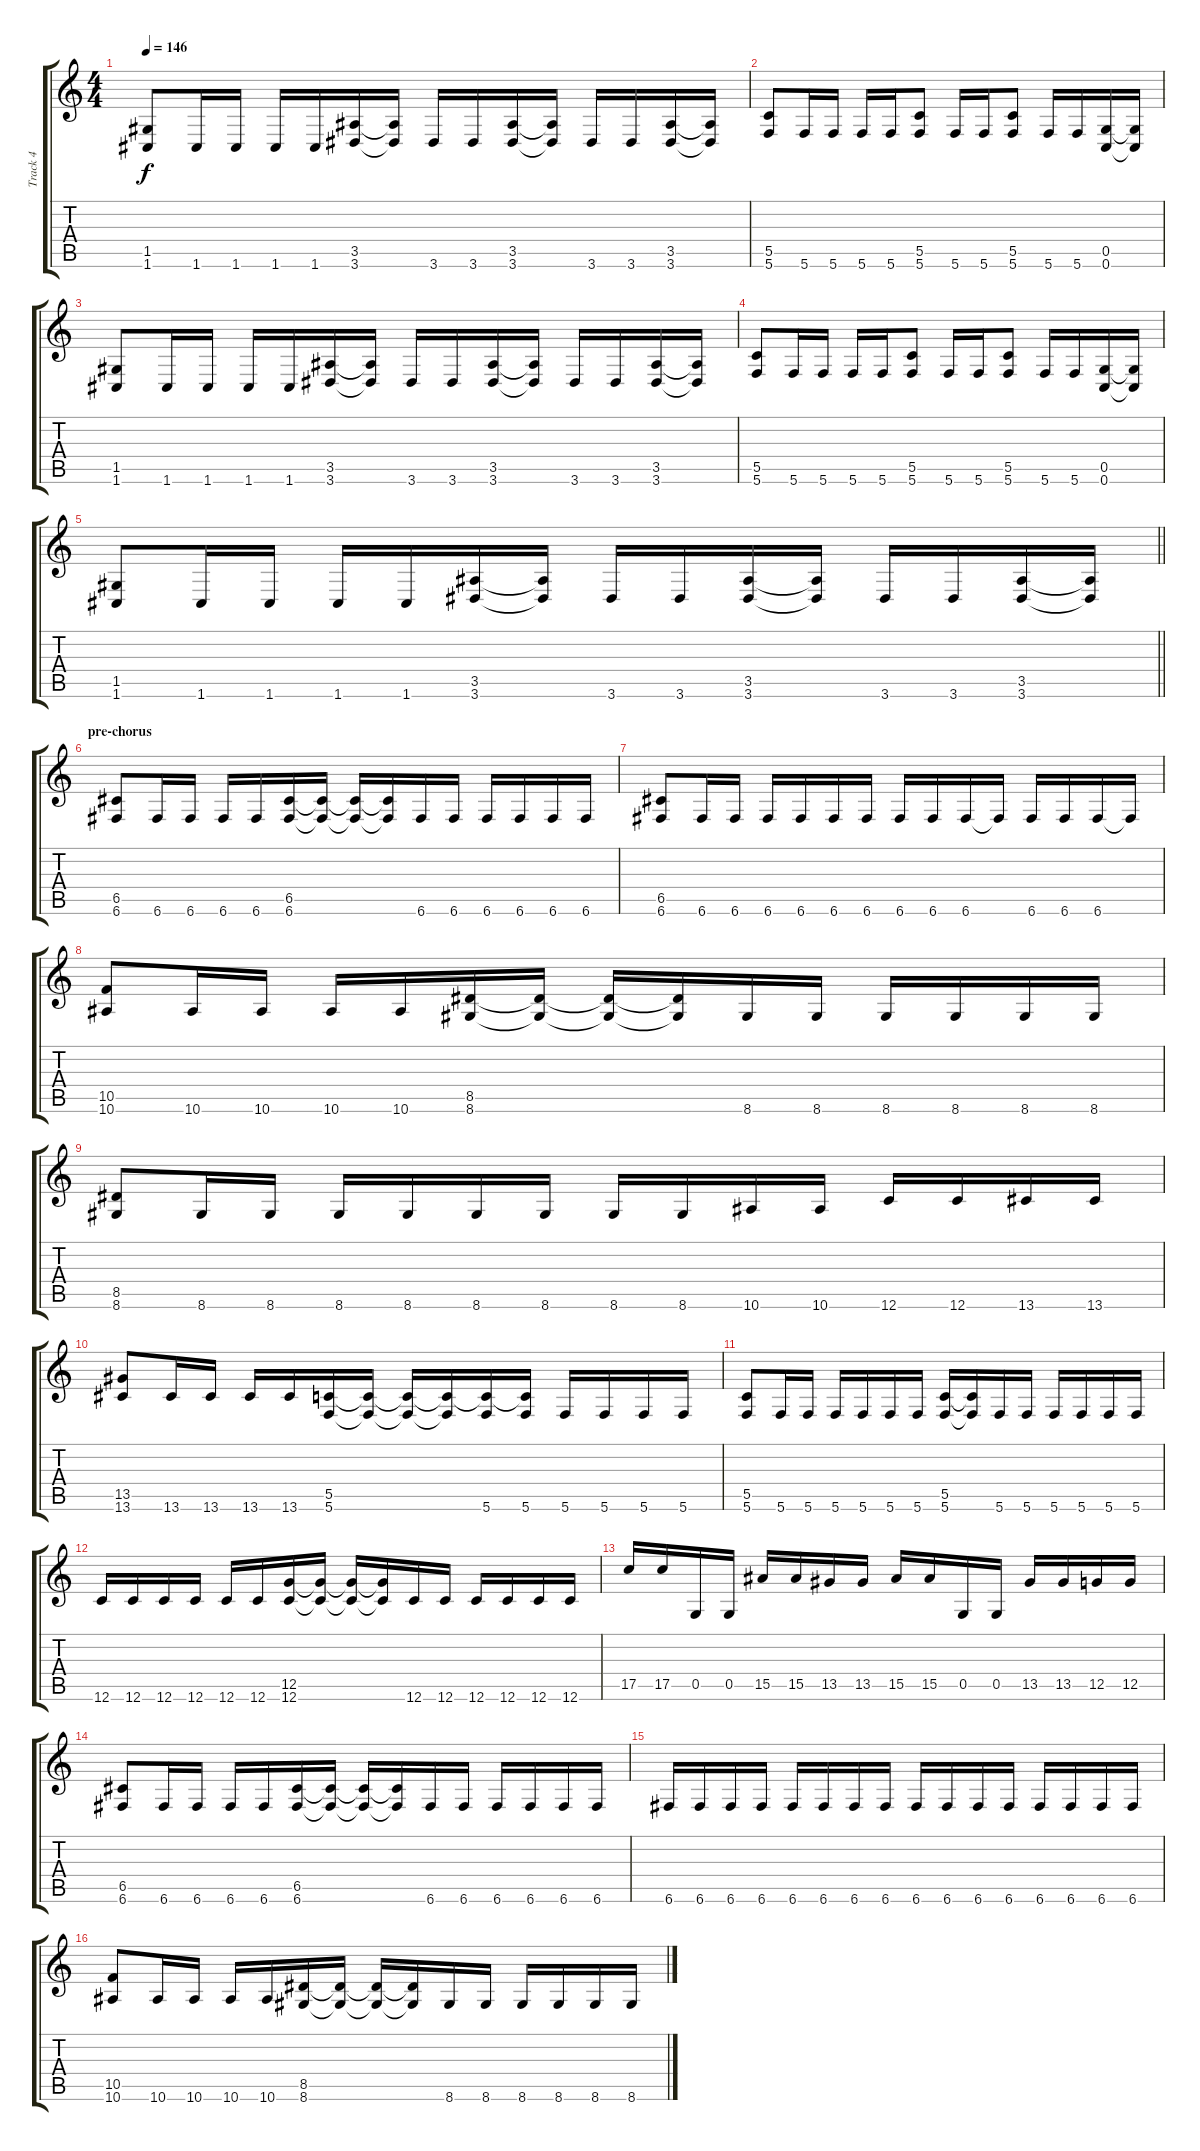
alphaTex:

\track ("Track 4" "Track 4") {instrument distortionguitar}
\staff {score tabs}
\tuning (D4 A3 F3 C3 G2 C2) {hide}
\ts (4 4)
\tempo 146
\clef g2
\ks c
(1.5 1.6).8{dy f} 1.6.16 1.6.16 1.6.16 1.6.16 (3.5 3.6).16 (3.5{t} 3.6{t}).16 3.6.16 3.6.16 (3.5 3.6).16 (3.5{t} 3.6{t}).16 3.6.16 3.6.16 (3.5 3.6).16 (3.5{t} 3.6{t}).16 |
(5.5 5.6).8 5.6.16 5.6.16 5.6.16 5.6.16 (5.5 5.6).8 5.6.16 5.6.16 (5.5 5.6).8 5.6.16 5.6.16 (0.5 0.6).16 (0.5{t} 0.6{t}).16 |
(1.5 1.6).8 1.6.16 1.6.16 1.6.16 1.6.16 (3.5 3.6).16 (3.5{t} 3.6{t}).16 3.6.16 3.6.16 (3.5 3.6).16 (3.5{t} 3.6{t}).16 3.6.16 3.6.16 (3.5 3.6).16 (3.5{t} 3.6{t}).16 |
(5.5 5.6).8 5.6.16 5.6.16 5.6.16 5.6.16 (5.5 5.6).8 5.6.16 5.6.16 (5.5 5.6).8 5.6.16 5.6.16 (0.5 0.6).16 (0.5{t} 0.6{t}).16 |
\barLineRight lightlight
(1.5 1.6).8 1.6.16 1.6.16 1.6.16 1.6.16 (3.5 3.6).16 (3.5{t} 3.6{t}).16 3.6.16 3.6.16 (3.5 3.6).16 (3.5{t} 3.6{t}).16 3.6.16 3.6.16 (3.5 3.6).16 (3.5{t} 3.6{t}).16 |
\section ("" "pre-chorus")
(6.5 6.6).8 6.6.16 6.6.16 6.6.16 6.6.16 (6.5 6.6).16 (6.5{t} 6.6{t}).16 (6.5{t} 6.6{t}).16 (6.5{t} 6.6{t}).16 6.6.16 6.6.16 6.6.16 6.6.16 6.6.16 6.6.16 |
(6.5 6.6).8 6.6.16 6.6.16 6.6.16 6.6.16 6.6.16 6.6.16 6.6.16 6.6.16 6.6.16 6.6{t}.16 6.6.16 6.6.16 6.6.16 6.6{t}.16 |
(10.5 10.6).8 10.6.16 10.6.16 10.6.16 10.6.16 (8.5 8.6).16 (8.5{t} 8.6{t}).16 (8.5{t} 8.6{t}).16 (8.5{t} 8.6{t}).16 8.6.16 8.6.16 8.6.16 8.6.16 8.6.16 8.6.16 |
(8.5 8.6).8 8.6.16 8.6.16 8.6.16 8.6.16 8.6.16 8.6.16 8.6.16 8.6.16 10.6.16 10.6.16 12.6.16 12.6.16 13.6.16 13.6.16 |
(13.5 13.6).8 13.6.16 13.6.16 13.6.16 13.6.16 (5.5 5.6).16 (5.5{t} 5.6{t}).16 (5.5{t} 5.6{t}).16 (5.5{t} 5.6{t}).16 (5.5{t} 5.6).16 (5.5{t} 5.6).16 5.6.16 5.6.16 5.6.16 5.6.16 |
(5.5 5.6).8 5.6.16 5.6.16 5.6.16 5.6.16 5.6.16 5.6.16 (5.5 5.6).16 (5.5{t} 5.6{t}).16 5.6.16 5.6.16 5.6.16 5.6.16 5.6.16 5.6.16 |
12.6.16 12.6.16 12.6.16 12.6.16 12.6.16 12.6.16 (12.5 12.6).16 (12.5{t} 12.6{t}).16 (12.5{t} 12.6{t}).16 (12.5{t} 12.6{t}).16 12.6.16 12.6.16 12.6.16 12.6.16 12.6.16 12.6.16 |
17.5.16 17.5.16 0.5.16 0.5.16 15.5.16 15.5.16 13.5.16 13.5.16 15.5.16 15.5.16 0.5.16 0.5.16 13.5.16 13.5.16 12.5.16 12.5.16 |
(6.5 6.6).8 6.6.16 6.6.16 6.6.16 6.6.16 (6.5 6.6).16 (6.5{t} 6.6{t}).16 (6.5{t} 6.6{t}).16 (6.5{t} 6.6{t}).16 6.6.16 6.6.16 6.6.16 6.6.16 6.6.16 6.6.16 |
6.6.16 6.6.16 6.6.16 6.6.16 6.6.16 6.6.16 6.6.16 6.6.16 6.6.16 6.6.16 6.6.16 6.6.16 6.6.16 6.6.16 6.6.16 6.6.16 |
(10.5 10.6).8 10.6.16 10.6.16 10.6.16 10.6.16 (8.5 8.6).16 (8.5{t} 8.6{t}).16 (8.5{t} 8.6{t}).16 (8.5{t} 8.6{t}).16 8.6.16 8.6.16 8.6.16 8.6.16 8.6.16 8.6.16
